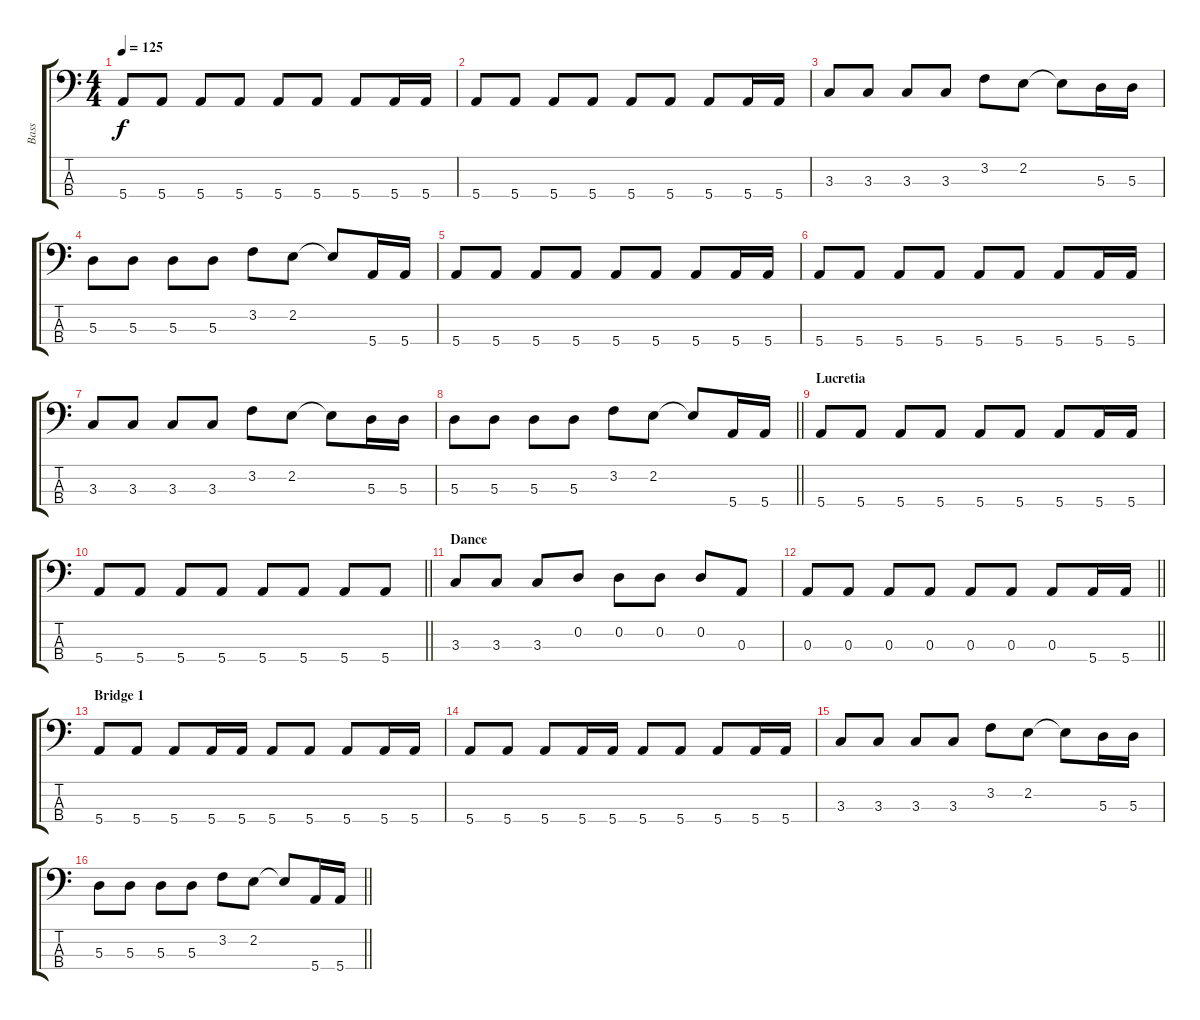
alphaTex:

\track ("Bass" "Bass") {instrument electricbassfinger}
\staff {score tabs}
\tuning (G2 D2 A1 E1) {hide}
\ts (4 4)
\tempo 125
\clef f4
\ks c
5.4.8{dy f} 5.4.8 5.4.8 5.4.8 5.4.8 5.4.8 5.4.8 5.4.16 5.4.16 |
5.4.8 5.4.8 5.4.8 5.4.8 5.4.8 5.4.8 5.4.8 5.4.16 5.4.16 |
3.3.8 3.3.8 3.3.8 3.3.8 3.2.8 2.2.8 2.2{t}.8 5.3.16 5.3.16 |
5.3.8 5.3.8 5.3.8 5.3.8 3.2.8 2.2.8 2.2{t}.8 5.4.16 5.4.16 |
5.4.8 5.4.8 5.4.8 5.4.8 5.4.8 5.4.8 5.4.8 5.4.16 5.4.16 |
5.4.8 5.4.8 5.4.8 5.4.8 5.4.8 5.4.8 5.4.8 5.4.16 5.4.16 |
3.3.8 3.3.8 3.3.8 3.3.8 3.2.8 2.2.8 2.2{t}.8 5.3.16 5.3.16 |
\barLineRight lightlight
5.3.8 5.3.8 5.3.8 5.3.8 3.2.8 2.2.8 2.2{t}.8 5.4.16 5.4.16 |
\section ("" "Lucretia")
5.4.8 5.4.8 5.4.8 5.4.8 5.4.8 5.4.8 5.4.8 5.4.16 5.4.16 |
\barLineRight lightlight
5.4.8 5.4.8 5.4.8 5.4.8 5.4.8 5.4.8 5.4.8 5.4.8 |
\section ("" "Dance")
3.3.8 3.3.8 3.3.8 0.2.8 0.2.8 0.2.8 0.2.8 0.3.8 |
\barLineRight lightlight
0.3.8 0.3.8 0.3.8 0.3.8 0.3.8 0.3.8 0.3.8 5.4.16 5.4.16 |
\section ("" "Bridge 1")
5.4.8 5.4.8 5.4.8 5.4.16 5.4.16 5.4.8 5.4.8 5.4.8 5.4.16 5.4.16 |
5.4.8 5.4.8 5.4.8 5.4.16 5.4.16 5.4.8 5.4.8 5.4.8 5.4.16 5.4.16 |
3.3.8 3.3.8 3.3.8 3.3.8 3.2.8 2.2.8 2.2{t}.8 5.3.16 5.3.16 |
\barLineRight lightlight
5.3.8 5.3.8 5.3.8 5.3.8 3.2.8 2.2.8 2.2{t}.8 5.4.16 5.4.16
